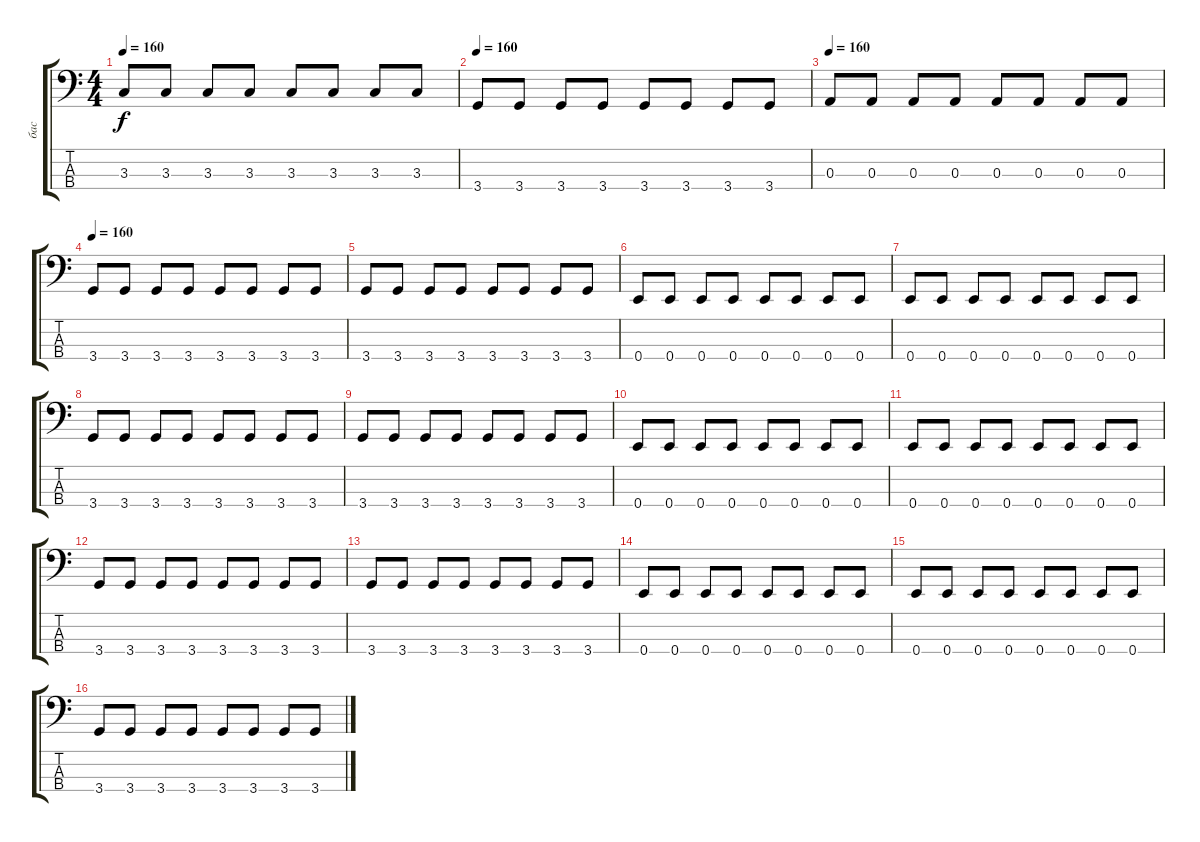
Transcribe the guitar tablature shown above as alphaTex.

\track ("бас" "бас") {instrument electricbassfinger}
\staff {score tabs}
\tuning (G2 D2 A1 E1) {hide}
\ts (4 4)
\tempo 160
\clef f4
\ks c
3.3.8{dy f} 3.3.8 3.3.8 3.3.8 3.3.8 3.3.8 3.3.8 3.3.8 |
\tempo 160
3.4.8 3.4.8 3.4.8 3.4.8 3.4.8 3.4.8 3.4.8 3.4.8 |
\tempo 160
0.3.8 0.3.8 0.3.8 0.3.8 0.3.8 0.3.8 0.3.8 0.3.8 |
\tempo 160
3.4.8 3.4.8 3.4.8 3.4.8 3.4.8 3.4.8 3.4.8 3.4.8 |
3.4.8 3.4.8 3.4.8 3.4.8 3.4.8 3.4.8 3.4.8 3.4.8 |
0.4.8 0.4.8 0.4.8 0.4.8 0.4.8 0.4.8 0.4.8 0.4.8 |
0.4.8 0.4.8 0.4.8 0.4.8 0.4.8 0.4.8 0.4.8 0.4.8 |
3.4.8 3.4.8 3.4.8 3.4.8 3.4.8 3.4.8 3.4.8 3.4.8 |
3.4.8 3.4.8 3.4.8 3.4.8 3.4.8 3.4.8 3.4.8 3.4.8 |
0.4.8 0.4.8 0.4.8 0.4.8 0.4.8 0.4.8 0.4.8 0.4.8 |
0.4.8 0.4.8 0.4.8 0.4.8 0.4.8 0.4.8 0.4.8 0.4.8 |
3.4.8 3.4.8 3.4.8 3.4.8 3.4.8 3.4.8 3.4.8 3.4.8 |
3.4.8 3.4.8 3.4.8 3.4.8 3.4.8 3.4.8 3.4.8 3.4.8 |
0.4.8 0.4.8 0.4.8 0.4.8 0.4.8 0.4.8 0.4.8 0.4.8 |
0.4.8 0.4.8 0.4.8 0.4.8 0.4.8 0.4.8 0.4.8 0.4.8 |
3.4.8 3.4.8 3.4.8 3.4.8 3.4.8 3.4.8 3.4.8 3.4.8
